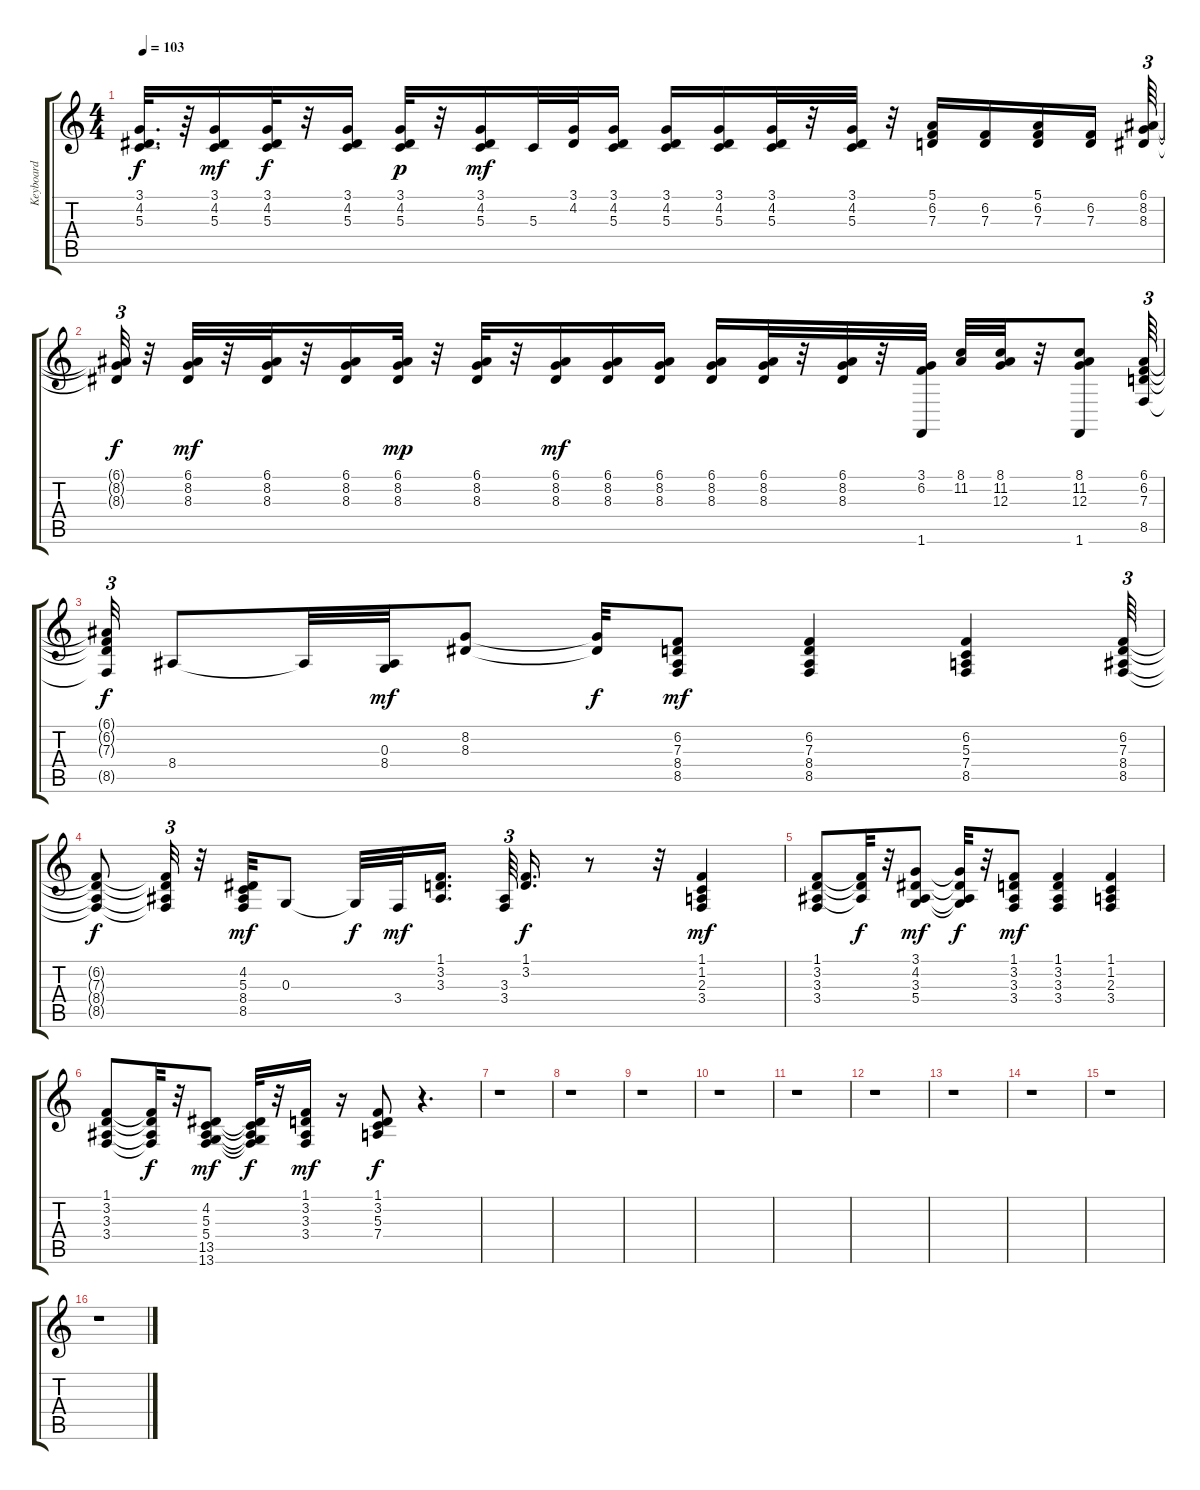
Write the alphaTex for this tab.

\track ("Keyboard" "Keyboard") {instrument electricpiano1}
\staff {score tabs}
\tuning (E4 B3 G3 D3 A2 E2) {hide}
\ts (4 4)
\tempo 103
\clef g2
\ks c
(3.1{t} 4.2{t} 5.3{t}).32{d dy f} r.64 (3.1 4.2 5.3).16{dy mf} (3.1 4.2 5.3).32{dy f} r.32 (3.1 4.2 5.3).16 (3.1 4.2 5.3).32{dy p} r.32 (3.1 4.2 5.3).16{dy mf} 5.3.32 (3.1 4.2).32 (3.1 4.2 5.3).16 (3.1 4.2 5.3).16 (3.1 4.2 5.3).16 (3.1 4.2 5.3).32 r.32 (3.1 4.2 5.3).32 r.32 (5.1 6.2 7.3).16 (6.2 7.3).16 (5.1 6.2 7.3).16 (6.2 7.3).16 (6.1 8.2 8.3).64{tu (3 2)} |
(6.1{t} 8.2{t} 8.3{t}).32{tu (3 2) dy f} r.32 (6.1 8.2 8.3).32{dy mf} r.32 (6.1 8.2 8.3).32 r.32 (6.1 8.2 8.3).16 (6.1 8.2 8.3).32{dy mp} r.32 (6.1 8.2 8.3).32 r.32 (6.1 8.2 8.3).16{dy mf} (6.1 8.2 8.3).16 (6.1 8.2 8.3).16 (6.1 8.2 8.3).16 (6.1 8.2 8.3).32 r.32 (6.1 8.2 8.3).32 r.32 (3.1 6.2 1.6).32 (8.1 11.2).32 (8.1 11.2 12.3).32 r.32 (8.1 11.2 12.3 1.6).8 (6.1 6.2 7.3 8.5).64{tu (3 2)} |
(6.1{t} 6.2{t} 7.3{t} 8.5{t}).32{tu (3 2) dy f} 8.4.8 8.4{t}.32 (0.3 8.4).32{dy mf} (8.2 8.3).8 (8.2{t} 8.3{t}).32{dy f} (6.2 7.3 8.4 8.5).8{dy mf} (6.2 7.3 8.4 8.5).4 (6.2 5.3 7.4 8.5).4 (6.2 7.3 8.4 8.5).64{tu (3 2)} |
(6.2{t} 7.3{t} 8.4{t} 8.5{t}).8{dy f} (6.2{t} 7.3{t} 8.4{t} 8.5{t}).32{tu (3 2)} r.32 (4.2 5.3 8.4 8.5).32{dy mf} 0.3.8 0.3{t}.32{dy f} 3.4.32{dy mf} (1.1 3.2 3.3).16{d beam splitsecondary} (3.3 3.4).64{tu (3 2)} (1.1 3.2).16{d dy f} r.8 r.32 (1.1 1.2 2.3 3.4).4{dy mf} |
(1.1 3.2 3.3 3.4).8 (1.1{t} 3.2{t} 3.3{t}).32{dy f} r.32 (3.1 4.2 3.3 5.4).8{dy mf} (3.1{t} 4.2{t} 3.3{t} 5.4{t}).32{dy f} r.32 (1.1 3.2 3.3 3.4).8{dy mf} (1.1 3.2 3.3 3.4).4 (1.1 1.2 2.3 3.4).4 |
(1.1 3.2 3.3 3.4).8 (1.1{t} 3.2{t} 3.3{t} 3.4{t}).32{dy f} r.32 (4.2 5.3 5.4 13.5 13.6).8{dy mf} (4.2{t} 5.3{t} 5.4{t} 13.5{t} 13.6{t}).32{dy f} r.32 (1.1 3.2 3.3 3.4).16{dy mf} r.16 (1.1 3.2 5.3 7.4).8{dy f} r.4{d} |
r.1 |
r.1 |
r.1 |
r.1 |
r.1 |
r.1 |
r.1 |
r.1 |
r.1 |
r.1
